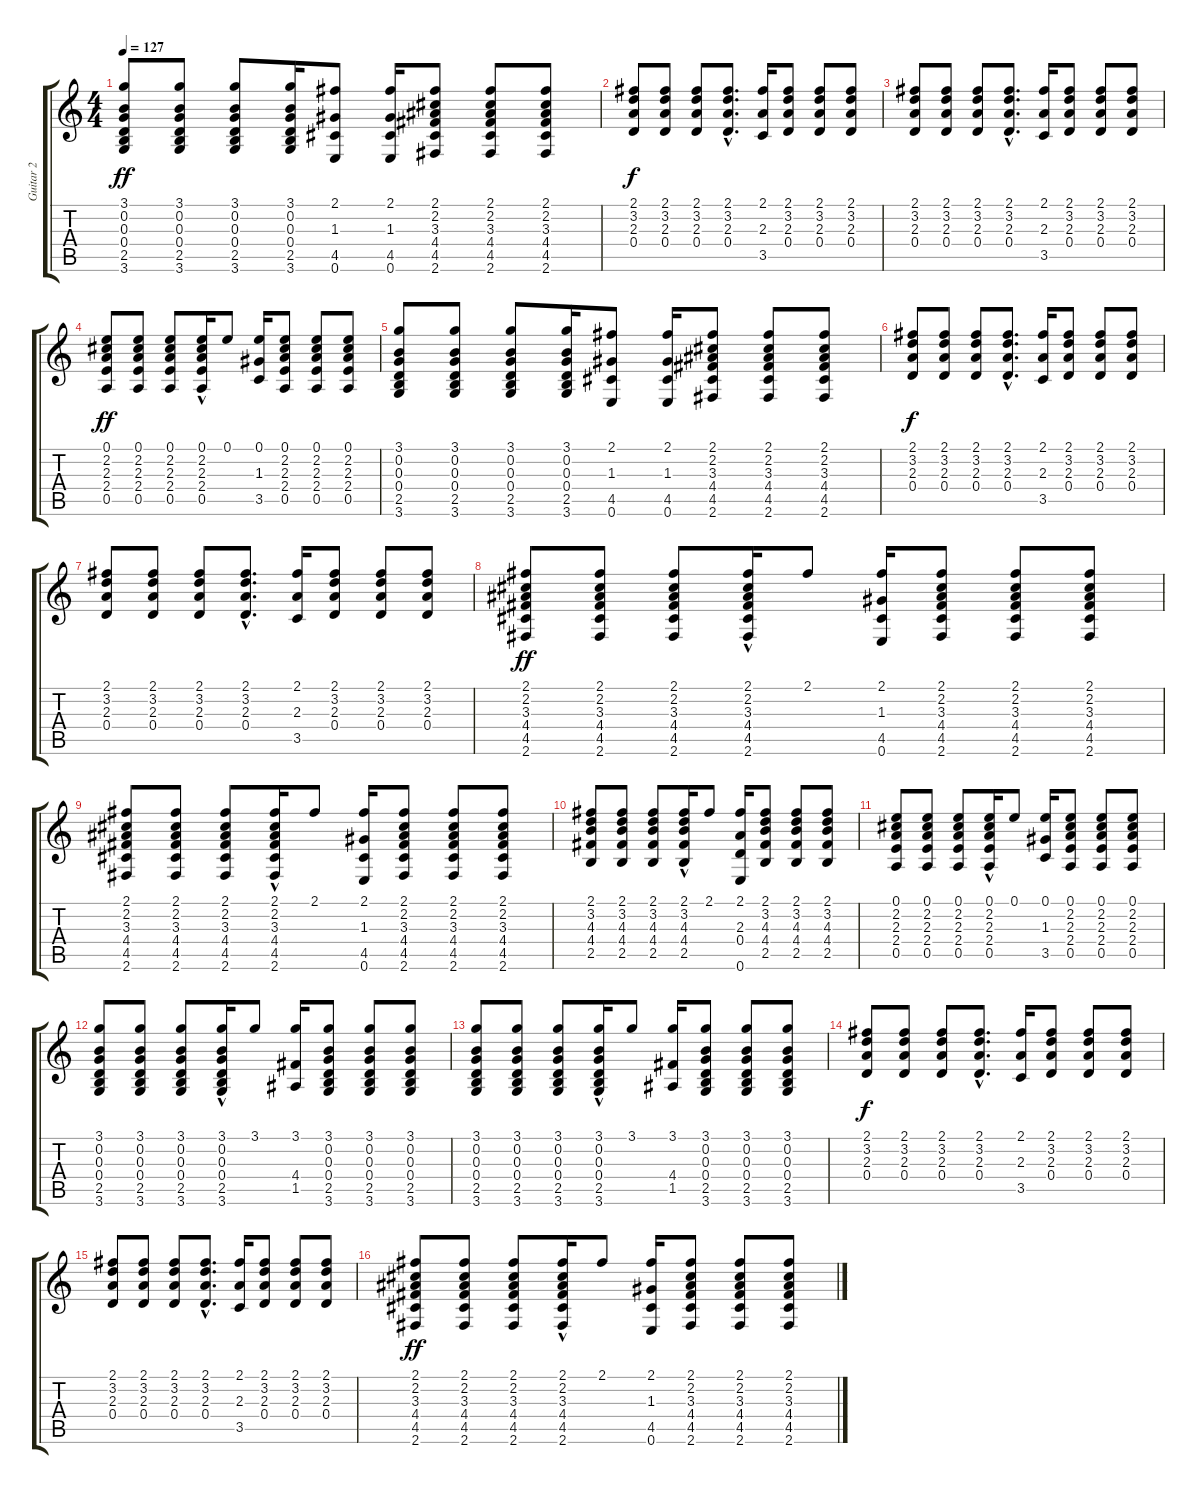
\track ("Guitar 2" "Guitar 2") {instrument acousticguitarsteel}
\staff {score tabs}
\tuning (E4 B3 G3 D3 A2 E2) {hide}
\ts (4 4)
\tempo 127
\clef g2
\ks c
(3.1 0.2 0.3 0.4 2.5 3.6).8{dy ff} (3.1 0.2 0.3 0.4 2.5 3.6).8 (3.1 0.2 0.3 0.4 2.5 3.6).8 (3.1 0.2 0.3 0.4 2.5 3.6).16 (2.1 1.3 4.5 0.6).8 (2.1 1.3 4.5 0.6).16 (2.1 2.2 3.3 4.4 4.5 2.6).8 (2.1 2.2 3.3 4.4 4.5 2.6).8 (2.1 2.2 3.3 4.4 4.5 2.6).8 |
(2.1 3.2 2.3 0.4).8{dy f} (2.1 3.2 2.3 0.4).8 (2.1 3.2 2.3 0.4).8 (2.1{hac} 3.2{hac} 2.3{hac} 0.4{hac}).8{d} (2.1 2.3 3.5).16 (2.1 3.2 2.3 0.4).8 (2.1 3.2 2.3 0.4).8 (2.1 3.2 2.3 0.4).8 |
(2.1 3.2 2.3 0.4).8 (2.1 3.2 2.3 0.4).8 (2.1 3.2 2.3 0.4).8 (2.1{hac} 3.2{hac} 2.3{hac} 0.4{hac}).8{d} (2.1 2.3 3.5).16 (2.1 3.2 2.3 0.4).8 (2.1 3.2 2.3 0.4).8 (2.1 3.2 2.3 0.4).8 |
(0.1 2.2 2.3 2.4 0.5).8{dy ff} (0.1 2.2 2.3 2.4 0.5).8 (0.1 2.2 2.3 2.4 0.5).8 (0.1 2.2{hac} 2.3{hac} 2.4{hac} 0.5{hac}).16 0.1.8 (0.1 1.3 3.5).16 (0.1 2.2 2.3 2.4 0.5).8 (0.1 2.2 2.3 2.4 0.5).8 (0.1 2.2 2.3 2.4 0.5).8 |
(3.1 0.2 0.3 0.4 2.5 3.6).8 (3.1 0.2 0.3 0.4 2.5 3.6).8 (3.1 0.2 0.3 0.4 2.5 3.6).8 (3.1 0.2 0.3 0.4 2.5 3.6).16 (2.1 1.3 4.5 0.6).8 (2.1 1.3 4.5 0.6).16 (2.1 2.2 3.3 4.4 4.5 2.6).8 (2.1 2.2 3.3 4.4 4.5 2.6).8 (2.1 2.2 3.3 4.4 4.5 2.6).8 |
(2.1 3.2 2.3 0.4).8{dy f} (2.1 3.2 2.3 0.4).8 (2.1 3.2 2.3 0.4).8 (2.1{hac} 3.2{hac} 2.3{hac} 0.4{hac}).8{d} (2.1 2.3 3.5).16 (2.1 3.2 2.3 0.4).8 (2.1 3.2 2.3 0.4).8 (2.1 3.2 2.3 0.4).8 |
(2.1 3.2 2.3 0.4).8 (2.1 3.2 2.3 0.4).8 (2.1 3.2 2.3 0.4).8 (2.1{hac} 3.2{hac} 2.3{hac} 0.4{hac}).8{d} (2.1 2.3 3.5).16 (2.1 3.2 2.3 0.4).8 (2.1 3.2 2.3 0.4).8 (2.1 3.2 2.3 0.4).8 |
(2.1 2.2 3.3 4.4 4.5 2.6).8{dy ff} (2.1 2.2 3.3 4.4 4.5 2.6).8 (2.1 2.2 3.3 4.4 4.5 2.6).8 (2.1 2.2{hac} 3.3{hac} 4.4{hac} 4.5{hac} 2.6{hac}).16 2.1.8 (2.1 1.3 4.5 0.6).16 (2.1 2.2 3.3 4.4 4.5 2.6).8 (2.1 2.2 3.3 4.4 4.5 2.6).8 (2.1 2.2 3.3 4.4 4.5 2.6).8 |
(2.1 2.2 3.3 4.4 4.5 2.6).8 (2.1 2.2 3.3 4.4 4.5 2.6).8 (2.1 2.2 3.3 4.4 4.5 2.6).8 (2.1 2.2{hac} 3.3{hac} 4.4{hac} 4.5{hac} 2.6{hac}).16 2.1.8 (2.1 1.3 4.5 0.6).16 (2.1 2.2 3.3 4.4 4.5 2.6).8 (2.1 2.2 3.3 4.4 4.5 2.6).8 (2.1 2.2 3.3 4.4 4.5 2.6).8 |
(2.1 3.2 4.3 4.4 2.5).8 (2.1 3.2 4.3 4.4 2.5).8 (2.1 3.2 4.3 4.4 2.5).8 (2.1 3.2{hac} 4.3{hac} 4.4{hac} 2.5{hac}).16 2.1.8 (2.1 2.3 0.4 0.6).16 (2.1 3.2 4.3 4.4 2.5).8 (2.1 3.2 4.3 4.4 2.5).8 (2.1 3.2 4.3 4.4 2.5).8 |
(0.1 2.2 2.3 2.4 0.5).8 (0.1 2.2 2.3 2.4 0.5).8 (0.1 2.2 2.3 2.4 0.5).8 (0.1 2.2{hac} 2.3{hac} 2.4{hac} 0.5{hac}).16 0.1.8 (0.1 1.3 3.5).16 (0.1 2.2 2.3 2.4 0.5).8 (0.1 2.2 2.3 2.4 0.5).8 (0.1 2.2 2.3 2.4 0.5).8 |
(3.1 0.2 0.3 0.4 2.5 3.6).8 (3.1 0.2 0.3 0.4 2.5 3.6).8 (3.1 0.2 0.3 0.4 2.5 3.6).8 (3.1 0.2{hac} 0.3{hac} 0.4{hac} 2.5{hac} 3.6{hac}).16 3.1.8 (3.1 4.4 1.5).16 (3.1 0.2 0.3 0.4 2.5 3.6).8 (3.1 0.2 0.3 0.4 2.5 3.6).8 (3.1 0.2 0.3 0.4 2.5 3.6).8 |
(3.1 0.2 0.3 0.4 2.5 3.6).8 (3.1 0.2 0.3 0.4 2.5 3.6).8 (3.1 0.2 0.3 0.4 2.5 3.6).8 (3.1 0.2{hac} 0.3{hac} 0.4{hac} 2.5{hac} 3.6{hac}).16 3.1.8 (3.1 4.4 1.5).16 (3.1 0.2 0.3 0.4 2.5 3.6).8 (3.1 0.2 0.3 0.4 2.5 3.6).8 (3.1 0.2 0.3 0.4 2.5 3.6).8 |
(2.1 3.2 2.3 0.4).8{dy f} (2.1 3.2 2.3 0.4).8 (2.1 3.2 2.3 0.4).8 (2.1{hac} 3.2{hac} 2.3{hac} 0.4{hac}).8{d} (2.1 2.3 3.5).16 (2.1 3.2 2.3 0.4).8 (2.1 3.2 2.3 0.4).8 (2.1 3.2 2.3 0.4).8 |
(2.1 3.2 2.3 0.4).8 (2.1 3.2 2.3 0.4).8 (2.1 3.2 2.3 0.4).8 (2.1{hac} 3.2{hac} 2.3{hac} 0.4{hac}).8{d} (2.1 2.3 3.5).16 (2.1 3.2 2.3 0.4).8 (2.1 3.2 2.3 0.4).8 (2.1 3.2 2.3 0.4).8 |
(2.1 2.2 3.3 4.4 4.5 2.6).8{dy ff} (2.1 2.2 3.3 4.4 4.5 2.6).8 (2.1 2.2 3.3 4.4 4.5 2.6).8 (2.1 2.2{hac} 3.3{hac} 4.4{hac} 4.5{hac} 2.6{hac}).16 2.1.8 (2.1 1.3 4.5 0.6).16 (2.1 2.2 3.3 4.4 4.5 2.6).8 (2.1 2.2 3.3 4.4 4.5 2.6).8 (2.1 2.2 3.3 4.4 4.5 2.6).8
